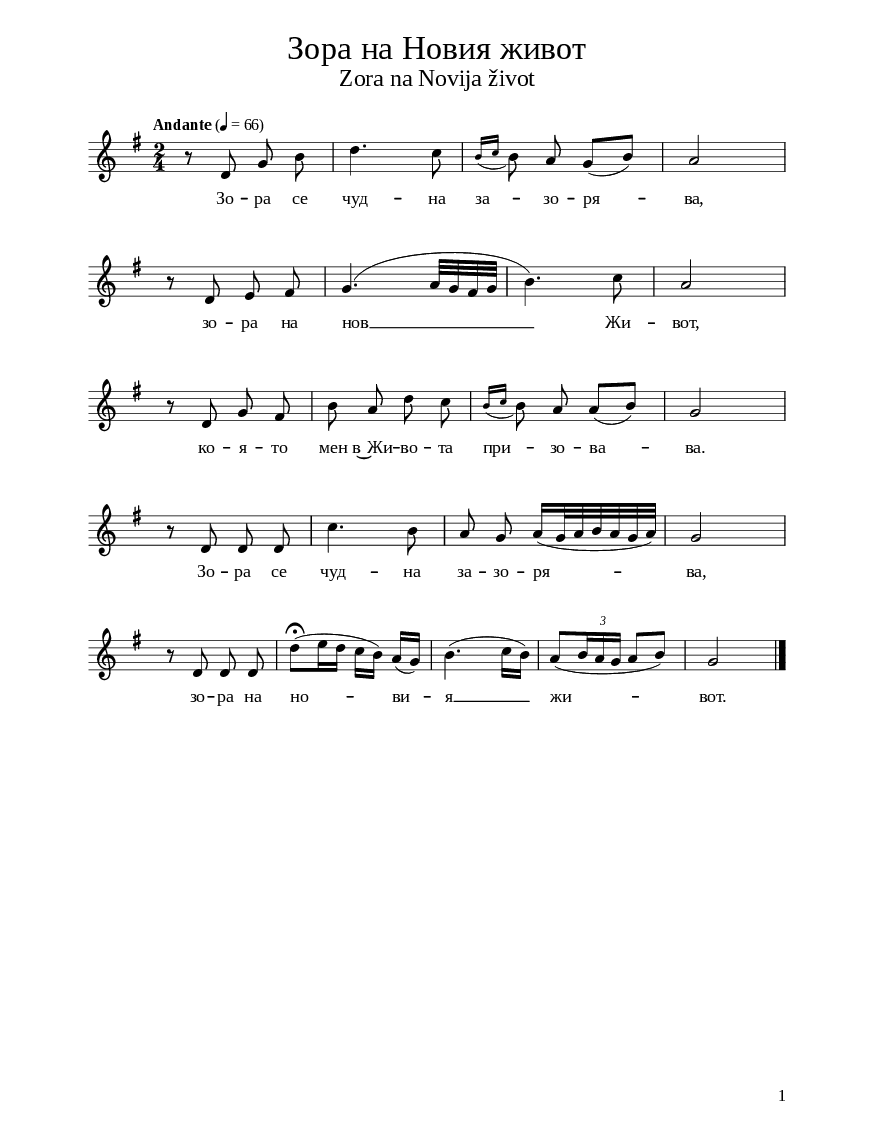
\version "2.24.2"

% include paper part and global functions
\include "include/globals.ily"

\bookpart {

   \label #'ref215
  \tocItem \markup "Зора на Новия живот – Zora na Novija život"
  \include "include/bookpart-paper.ily"
  \score {
    \include "include/score-layout.ily"

    \new Voice \absolute {
      \clef treble
      \key g \major
      \time 2/4
      \tempoFunc "Andante" 4 "66"
      \autoBeamOff
      r8  d'8  g'8  b'8 | % 2
      d''4.  c''8 | % 3
      \acciaccatura {  b'16 [  c''16 ] }  b'8
      a'8  g'8 ( [  b'8 ) ] | % 4
      a'2 \break | % 5
      r8  d'8  e'8  fis'8 | % 6
      g'4. (  a'32 [  g'32  fis'32  g'32
      ] | % 7
      b'4. )  c''8 | % 8
      a'2 \break | % 9
      r8  d'8  g'8  fis'8 |
      b'8  a'8  d''8  c''8 | % 11
      \acciaccatura {  b'16 [  c''16 ] }  b'8
      a'8  a'8 ( [  b'8 ) ] | % 12
      g'2 \break | % 13
      r8  d'8  d'8  d'8 | % 14
      c''4.  b'8 | % 15
      a'8  g'8  a'16 ( [  g'32  a'32
      b'32  a'32  g'32  a'32 ) ] | % 16
      g'2 \break | % 17
      r8  d'8  d'8  d'8 | % 18
      d''8 ( ^\fermata [  e''16  d''16 ]
      c''16 [  b'16 ) ]  a'16 ( [  g'16 )
      ] | % 19
      b'4. (  c''16 [  b'16 ) ] |
      a'8 ( [ \once \omit TupletBracket
      \times 2/3  {
        b'16  a'16  g'16 ]
      }
      a'8 [  b'8 ) ] | % 21
      g'2 \bar "|."
    }


    \addlyrics {
      Зо -- ра се чуд -- на за --
      зо -- ря -- ва, зо -- ра на нов __
      Жи -- вот, ко --
      я -- то мен в~Жи -- во -- та
      при -- зо -- ва -- ва. Зо --
      ра се чуд -- на за -- зо -- ря --
      ва, зо -- ра на
      но -- ви -- я __
      жи -- вот.}

    \header {
      title = \titleFunc "Зора на Новия живот" "Zora na Novija život"
    }

    \midi{}

  } % score

  \markup \empty-one
   % include foreign translation(s) of the song
  

} % bookpart

% Più mosso
%
